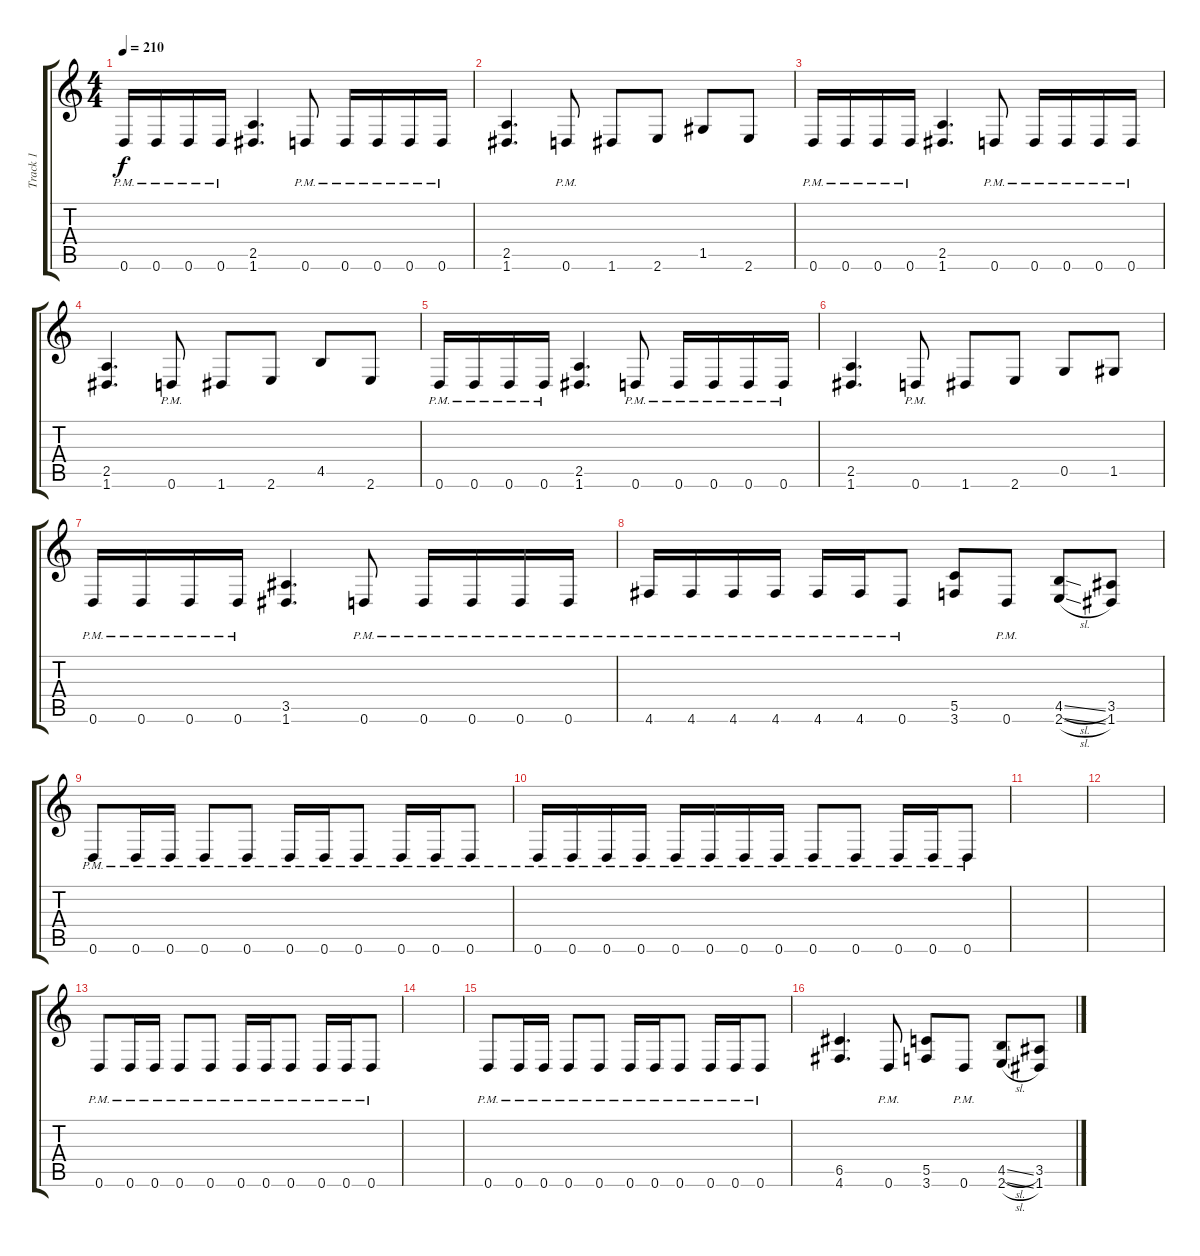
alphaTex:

\track ("Track 1" "Track 1") {instrument overdrivenguitar}
\staff {score tabs}
\tuning (D4 A3 F3 C3 G2 D2) {hide}
\ts (4 4)
\tempo 210
\clef g2
\ks c
0.6{pm}.16{dy f} 0.6{pm}.16 0.6{pm}.16 0.6{pm}.16 (2.5 1.6).4{d} 0.6{pm}.8 0.6{pm}.16 0.6{pm}.16 0.6{pm}.16 0.6{pm}.16 |
(2.5 1.6).4{d} 0.6{pm}.8 1.6.8 2.6.8 1.5.8 2.6.8 |
0.6{pm}.16 0.6{pm}.16 0.6{pm}.16 0.6{pm}.16 (2.5 1.6).4{d} 0.6{pm}.8 0.6{pm}.16 0.6{pm}.16 0.6{pm}.16 0.6{pm}.16 |
(2.5 1.6).4{d} 0.6{pm}.8 1.6.8 2.6.8 4.5.8 2.6.8 |
0.6{pm}.16 0.6{pm}.16 0.6{pm}.16 0.6{pm}.16 (2.5 1.6).4{d} 0.6{pm}.8 0.6{pm}.16 0.6{pm}.16 0.6{pm}.16 0.6{pm}.16 |
(2.5 1.6).4{d} 0.6{pm}.8 1.6.8 2.6.8 0.5.8 1.5.8 |
0.6{pm}.16 0.6{pm}.16 0.6{pm}.16 0.6{pm}.16 (3.5 1.6).4{d} 0.6{pm}.8 0.6{pm}.16 0.6{pm}.16 0.6{pm}.16 0.6{pm}.16 |
4.6{pm}.16 4.6{pm}.16 4.6{pm}.16 4.6{pm}.16 4.6{pm}.16 4.6{pm}.16 0.6{pm}.8 (5.5 3.6).8 0.6{pm}.8 (4.5{sl} 2.6{sl}).8 (3.5 1.6).8 |
0.6{pm}.8 0.6{pm}.16 0.6{pm}.16 0.6{pm}.8 0.6{pm}.8 0.6{pm}.16 0.6{pm}.16 0.6{pm}.8 0.6{pm}.16 0.6{pm}.16 0.6{pm}.8 |
0.6{pm}.16 0.6{pm}.16 0.6{pm}.16 0.6{pm}.16 0.6{pm}.16 0.6{pm}.16 0.6{pm}.16 0.6{pm}.16 0.6{pm}.8 0.6{pm}.8 0.6{pm}.16 0.6{pm}.16 0.6{pm}.8 |
|
|
0.6{pm}.8 0.6{pm}.16 0.6{pm}.16 0.6{pm}.8 0.6{pm}.8 0.6{pm}.16 0.6{pm}.16 0.6{pm}.8 0.6{pm}.16 0.6{pm}.16 0.6{pm}.8 |
|
0.6{pm}.8 0.6{pm}.16 0.6{pm}.16 0.6{pm}.8 0.6{pm}.8 0.6{pm}.16 0.6{pm}.16 0.6{pm}.8 0.6{pm}.16 0.6{pm}.16 0.6{pm}.8 |
(6.5 4.6).4{d} 0.6{pm}.8 (5.5 3.6).8 0.6{pm}.8 (4.5{sl} 2.6{sl}).8 (3.5 1.6).8
